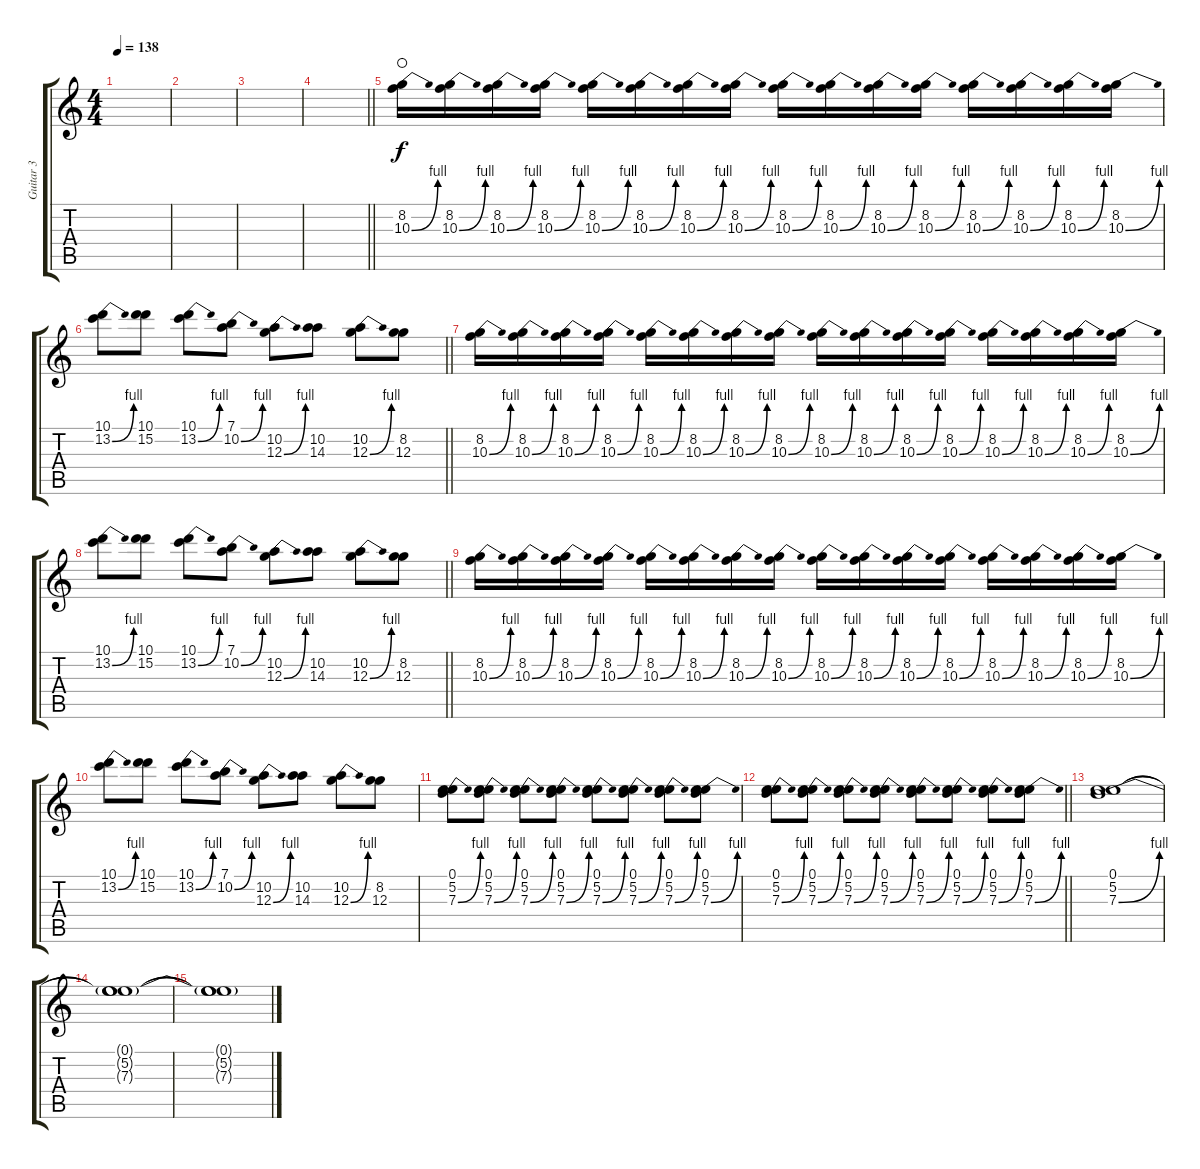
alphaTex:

\track ("Guitar 3" "Guitar 3") {instrument distortionguitar}
\staff {score tabs}
\tuning (E4 B3 G3 D3 A2 E2) {hide}
\ts (4 4)
\tempo 138
\clef g2
\ks c
|
|
|
\barLineRight lightlight
|
(8.2 10.3{be (bend 0 0 60 4)}).16{waho} (8.2 10.3{be (bend 0 0 60 4)}).16 (8.2 10.3{be (bend 0 0 60 4)}).16 (8.2 10.3{be (bend 0 0 60 4)}).16 (8.2 10.3{be (bend 0 0 60 4)}).16 (8.2 10.3{be (bend 0 0 60 4)}).16 (8.2 10.3{be (bend 0 0 60 4)}).16 (8.2 10.3{be (bend 0 0 60 4)}).16 (8.2 10.3{be (bend 0 0 60 4)}).16 (8.2 10.3{be (bend 0 0 60 4)}).16 (8.2 10.3{be (bend 0 0 60 4)}).16 (8.2 10.3{be (bend 0 0 60 4)}).16 (8.2 10.3{be (bend 0 0 60 4)}).16 (8.2 10.3{be (bend 0 0 60 4)}).16 (8.2 10.3{be (bend 0 0 60 4)}).16 (8.2 10.3{be (bend 0 0 60 4)}).16 |
\barLineRight lightlight
(10.1 13.2{be (bend 0 0 60 4)}).8 (10.1 15.2).8 (10.1 13.2{be (bend 0 0 60 4)}).8 (7.1 10.2{be (bend 0 0 60 4)}).8 (10.2 12.3{be (bend 0 0 60 4)}).8 (10.2 14.3).8 (10.2 12.3{be (bend 0 0 60 4)}).8 (8.2 12.3).8 |
(8.2 10.3{be (bend 0 0 60 4)}).16 (8.2 10.3{be (bend 0 0 60 4)}).16 (8.2 10.3{be (bend 0 0 60 4)}).16 (8.2 10.3{be (bend 0 0 60 4)}).16 (8.2 10.3{be (bend 0 0 60 4)}).16 (8.2 10.3{be (bend 0 0 60 4)}).16 (8.2 10.3{be (bend 0 0 60 4)}).16 (8.2 10.3{be (bend 0 0 60 4)}).16 (8.2 10.3{be (bend 0 0 60 4)}).16 (8.2 10.3{be (bend 0 0 60 4)}).16 (8.2 10.3{be (bend 0 0 60 4)}).16 (8.2 10.3{be (bend 0 0 60 4)}).16 (8.2 10.3{be (bend 0 0 60 4)}).16 (8.2 10.3{be (bend 0 0 60 4)}).16 (8.2 10.3{be (bend 0 0 60 4)}).16 (8.2 10.3{be (bend 0 0 60 4)}).16 |
\barLineRight lightlight
(10.1 13.2{be (bend 0 0 60 4)}).8 (10.1 15.2).8 (10.1 13.2{be (bend 0 0 60 4)}).8 (7.1 10.2{be (bend 0 0 60 4)}).8 (10.2 12.3{be (bend 0 0 60 4)}).8 (10.2 14.3).8 (10.2 12.3{be (bend 0 0 60 4)}).8 (8.2 12.3).8 |
(8.2 10.3{be (bend 0 0 60 4)}).16 (8.2 10.3{be (bend 0 0 60 4)}).16 (8.2 10.3{be (bend 0 0 60 4)}).16 (8.2 10.3{be (bend 0 0 60 4)}).16 (8.2 10.3{be (bend 0 0 60 4)}).16 (8.2 10.3{be (bend 0 0 60 4)}).16 (8.2 10.3{be (bend 0 0 60 4)}).16 (8.2 10.3{be (bend 0 0 60 4)}).16 (8.2 10.3{be (bend 0 0 60 4)}).16 (8.2 10.3{be (bend 0 0 60 4)}).16 (8.2 10.3{be (bend 0 0 60 4)}).16 (8.2 10.3{be (bend 0 0 60 4)}).16 (8.2 10.3{be (bend 0 0 60 4)}).16 (8.2 10.3{be (bend 0 0 60 4)}).16 (8.2 10.3{be (bend 0 0 60 4)}).16 (8.2 10.3{be (bend 0 0 60 4)}).16 |
(10.1 13.2{be (bend 0 0 60 4)}).8 (10.1 15.2).8 (10.1 13.2{be (bend 0 0 60 4)}).8 (7.1 10.2{be (bend 0 0 60 4)}).8 (10.2 12.3{be (bend 0 0 60 4)}).8 (10.2 14.3).8 (10.2 12.3{be (bend 0 0 60 4)}).8 (8.2 12.3).8 |
(0.1 5.2 7.3{be (bend 0 0 60 4)}).8 (0.1 5.2 7.3{be (bend 0 0 60 4)}).8 (0.1 5.2 7.3{be (bend 0 0 60 4)}).8 (0.1 5.2 7.3{be (bend 0 0 60 4)}).8 (0.1 5.2 7.3{be (bend 0 0 60 4)}).8 (0.1 5.2 7.3{be (bend 0 0 60 4)}).8 (0.1 5.2 7.3{be (bend 0 0 60 4)}).8 (0.1 5.2 7.3{be (bend 0 0 60 4)}).8 |
\barLineRight lightlight
(0.1 5.2 7.3{be (bend 0 0 60 4)}).8 (0.1 5.2 7.3{be (bend 0 0 60 4)}).8 (0.1 5.2 7.3{be (bend 0 0 60 4)}).8 (0.1 5.2 7.3{be (bend 0 0 60 4)}).8 (0.1 5.2 7.3{be (bend 0 0 60 4)}).8 (0.1 5.2 7.3{be (bend 0 0 60 4)}).8 (0.1 5.2 7.3{be (bend 0 0 60 4)}).8 (0.1 5.2 7.3{be (bend 0 0 60 4)}).8 |
(0.1 5.2 7.3{be (bend 0 0 60 4)}).1{volume 0} |
(0.1{t} 5.2{t} 7.3{t}).1 |
(0.1{t} 5.2{t} 7.3{t}).1
